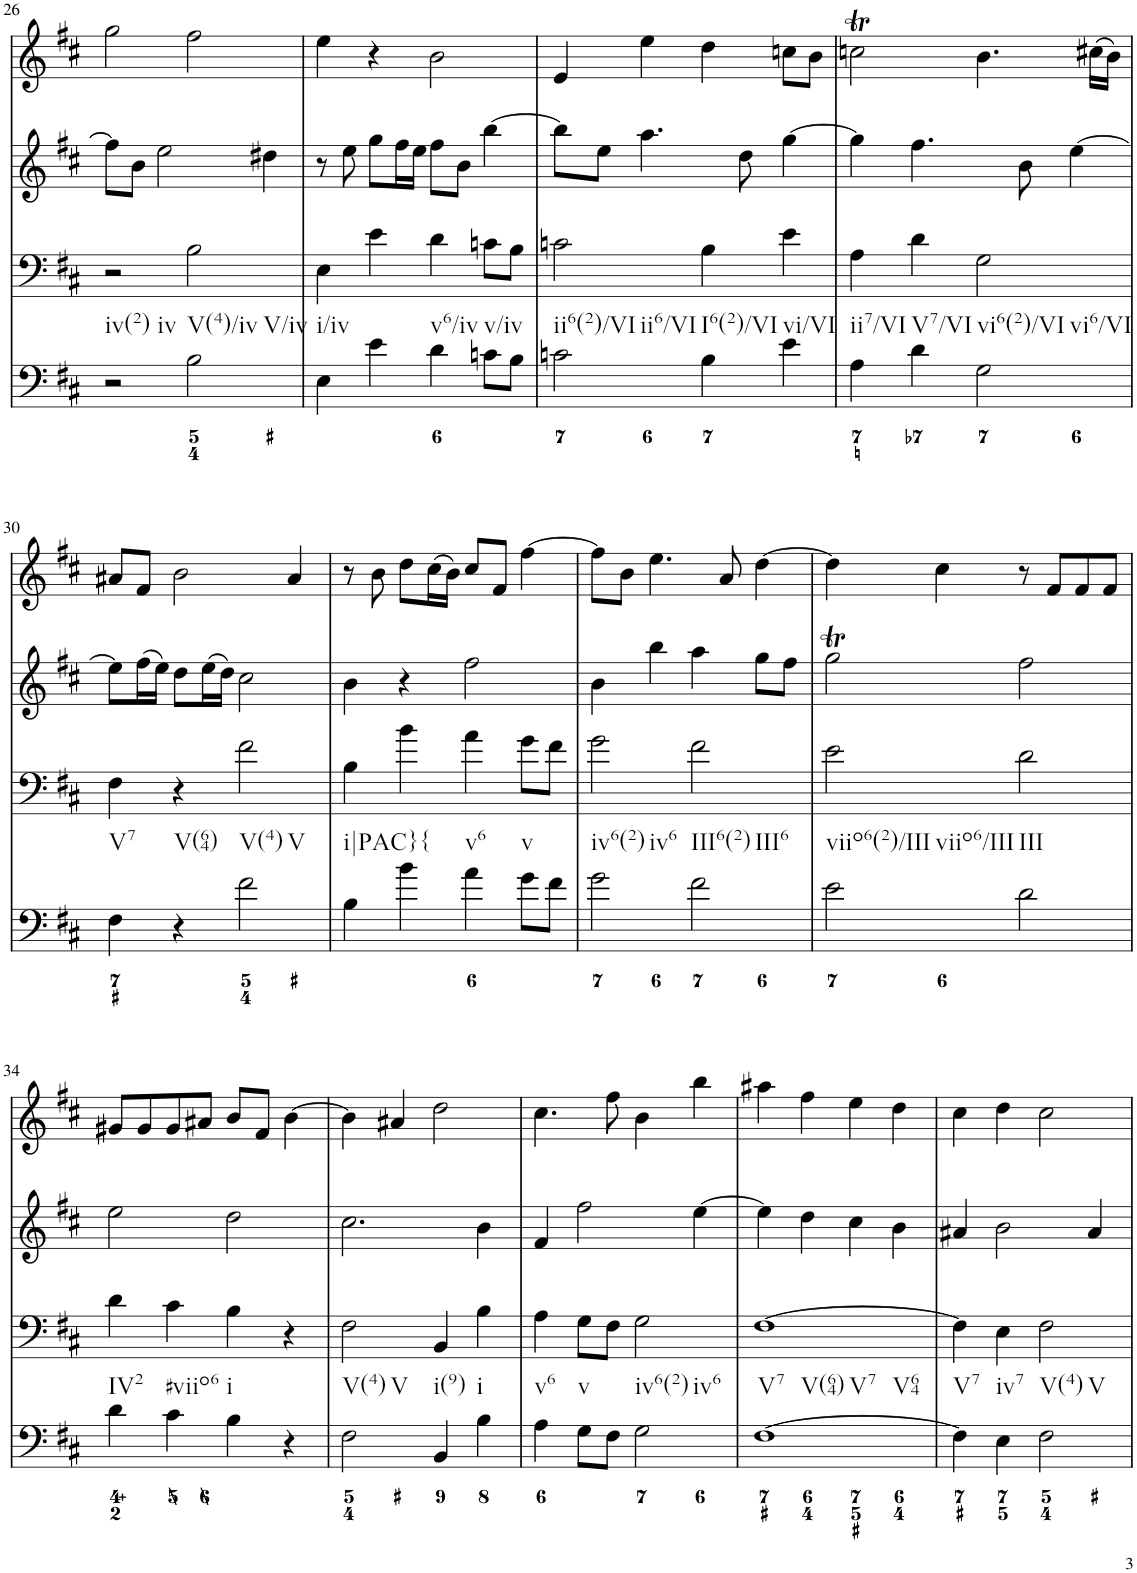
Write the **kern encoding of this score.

**kern	**kern	**kern	**kern
*part4	*part3	*part2	*part1
*staff4	*staff3	*staff2	*staff1
*I"Piano	*I"Piano	*I"Piano	*I"Piano
*I'Pno	*I'Pno	*I'Pno	*I'Pno
!!LO:PB:g=z
*clefF4	*clefF4	*clefG2	*clefG2
*k[f#c#]	*k[f#c#]	*k[f#c#]	*k[f#c#]
*b:	*b:	*b:	*b:
*M4/4	*M4/4	*M4/4	*M4/4
*met(c)	*met(c)	*met(c)	*met(c)
=26	=26	=26	=26
!	!LO:TX:b:t=iv(2)	!	!
!	!LO:TX:b:t=iv	!	!
2r	2r	8ff#\L]	2gg\
.	.	8b\J	.
.	.	2ee\	.
!	!LO:TX:b:t=V(4)/iv	!	!
!	!LO:TX:b:t=V/iv	!	!
2B\	2B\	.	2ff#\
.	.	4dd#X\	.
=27	=27	=27	=27
!	!LO:TX:b:t=i/iv	!	!
4E\	4E\	8r	4ee\
.	.	8ee\	.
4e\	4e\	8gg\L	4r
.	.	16ff#\L	.
.	.	16ee\JJ	.
!	!LO:TX:b:t=v6/iv	!	!
4d\	4d\	8ff#\L	2b\
.	.	8b\J	.
!	!LO:TX:b:t=v/iv	!	!
8cn\L	8cn\L	[4bb\	.
8B\J	8B\J	.	.
=28	=28	=28	=28
!	!LO:TX:b:t=ii6(2)/VI	!	!
!	!LO:TX:b:t=ii6/VI	!	!
2cn\	2cn\	8bb\L]	4e/
.	.	8ee\J	.
.	.	4.aa\	4ee\
!	!LO:TX:b:t=I6(2)/VI	!	!
4B\	4B\	.	4dd\
.	.	8dd\	.
!	!LO:TX:b:t=vi/VI	!	!
4e\	4e\	[4gg\	8ccn\L
.	.	.	8b\J
=29	=29	=29	=29
!	!LO:TX:b:t=ii7/VI	!	!
4A\	4A\	4gg\]	2ccnT\
!	!LO:TX:b:t=V7/VI	!	!
4d\	4d\	4.ff#\	.
!	!LO:TX:b:t=vi6(2)/VI	!	!
!	!LO:TX:b:t=vi6/VI	!	!
2G\	2G\	.	4.b\
.	.	8b\	.
.	.	[4ee\	.
.	.	.	(16cc#X\LL
.	.	.	16b\JJ)
!!LO:LB:g=z
=30	=30	=30	=30
!	!LO:TX:b:t=V7	!	!
4F#\	4F#\	8ee\L]	8a#X/L
.	.	(16ff#\L	8f#/J
.	.	16ee\JJ)	.
!	!LO:TX:b:t=V(64)	!	!
4r	4r	8dd\L	2b\
.	.	(16ee\L	.
.	.	16dd\JJ)	.
!	!LO:TX:b:t=V(4)	!	!
!	!LO:TX:b:t=V	!	!
2f#\	2f#\	2cc#\	.
.	.	.	4a#/
=31	=31	=31	=31
!	!LO:TX:b:t=i|PAC}{	!	!
4B\	4B\	4b\	8r
.	.	.	8b\
4b\	4b\	4r	8dd\L
.	.	.	(16cc#\L
.	.	.	16b\JJ)
!	!LO:TX:b:t=v6	!	!
4a\	4a\	2ff#\	8cc#/L
.	.	.	8f#/J
!	!LO:TX:b:t=v	!	!
8g\L	8g\L	.	[4ff#\
8f#\J	8f#\J	.	.
=32	=32	=32	=32
!	!LO:TX:b:t=iv6(2)	!	!
!	!LO:TX:b:t=iv6	!	!
2g\	2g\	4b\	8ff#\L]
.	.	.	8b\J
.	.	4bb\	4.ee\
!	!LO:TX:b:t=III6(2)	!	!
!	!LO:TX:b:t=III6	!	!
2f#\	2f#\	4aa\	.
.	.	.	8a/
.	.	8gg\L	[4dd\
.	.	8ff#\J	.
=33	=33	=33	=33
!	!LO:TX:b:t=viio6(2)/III	!	!
!	!LO:TX:b:t=viio6/III	!	!
2e\	2e\	2ggT\	4dd\]
.	.	.	4cc#\
!	!LO:TX:b:t=III	!	!
2d\	2d\	2ff#\	8r
.	.	.	8f#/L
.	.	.	8f#/
.	.	.	8f#/J
!!LO:LB:g=z
=34	=34	=34	=34
!	!LO:TX:b:t=IV2	!	!
4d\	4d\	2ee\	8g#X/L
.	.	.	8g#/
!	!LO:TX:b:t=#viio6	!	!
4c#\	4c#\	.	8g#/
.	.	.	8a#X/J
!	!LO:TX:b:t=i	!	!
4B\	4B\	2dd\	8b/L
.	.	.	8f#/J
4r	4r	.	[4b\
=35	=35	=35	=35
!	!LO:TX:b:t=V(4)	!	!
!	!LO:TX:b:t=V	!	!
2F#\	2F#\	2.cc#\	4b\]
.	.	.	4a#X/
!	!LO:TX:b:t=i(9)	!	!
4BB/	4BB/	.	2dd\
!	!LO:TX:b:t=i	!	!
4B\	4B\	4b\	.
=36	=36	=36	=36
!	!LO:TX:b:t=v6	!	!
4A\	4A\	4f#/	4.cc#\
!	!LO:TX:b:t=v	!	!
8G\L	8G\L	2ff#\	.
8F#\J	8F#\J	.	8ff#\
!	!LO:TX:b:t=iv6(2)	!	!
!	!LO:TX:b:t=iv6	!	!
2G\	2G\	.	4b\
.	.	[4ee\	4bb\
=37	=37	=37	=37
!	!LO:TX:b:t=V7	!	!
!	!LO:TX:b:t=V(64)	!	!
!	!LO:TX:b:t=V7	!	!
!	!LO:TX:b:t=V64	!	!
[1F#	[1F#	4ee\]	4aa#X\
.	.	4dd\	4ff#\
.	.	4cc#\	4ee\
.	.	4b\	4dd\
=38	=38	=38	=38
!	!LO:TX:b:t=V7	!	!
4F#\]	4F#\]	4a#X/	4cc#\
!	!LO:TX:b:t=iv7	!	!
4E\	4E\	2b\	4dd\
!	!LO:TX:b:t=V(4)	!	!
!	!LO:TX:b:t=V	!	!
2F#\	2F#\	.	2cc#\
.	.	4a#/	.
=	=	=	=
*-	*-	*-	*-
